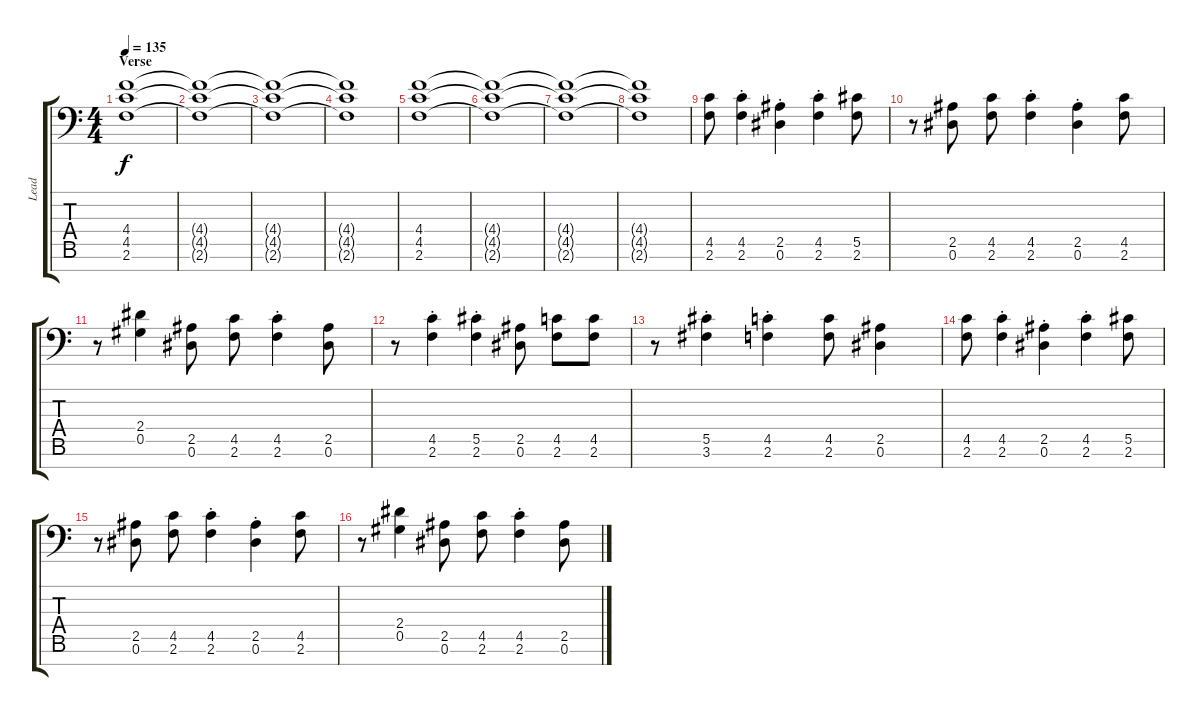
\track ("Lead" "Lead") {instrument distortionguitar}
\staff {score tabs}
\tuning (Eb4 Bb3 Gb3 Db3 Ab2 Eb2 Bb1) {hide}
\ts (4 4)
\section ("" "Verse")
\tempo 135
\clef f4
\ks c
(4.4 4.5 2.6).1{dy f} |
(4.4{t} 4.5{t} 2.6{t}).1 |
(4.4{t} 4.5{t} 2.6{t}).1 |
(4.4{t} 4.5{t} 2.6{t}).1 |
(4.4 4.5 2.6).1 |
(4.4{t} 4.5{t} 2.6{t}).1 |
(4.4{t} 4.5{t} 2.6{t}).1 |
(4.4{t} 4.5{t} 2.6{t}).1 |
(4.5 2.6).8 (4.5{st} 2.6{st}).4 (2.5{st} 0.6{st}).4 (4.5{st} 2.6{st}).4 (5.5 2.6).8 |
r.8 (2.5 0.6).8 (4.5 2.6).8 (4.5{st} 2.6{st}).4 (2.5{st} 0.6{st}).4 (4.5 2.6).8 |
r.8 (2.4 0.5).4 (2.5 0.6).8 (4.5 2.6).8 (4.5{st} 2.6{st}).4 (2.5 0.6).8 |
r.8 (4.5{st} 2.6{st}).4 (5.5{st} 2.6{st}).4 (2.5 0.6).8 (4.5 2.6).8 (4.5 2.6).8 |
r.8 (5.5{st} 3.6{st}).4 (4.5{st} 2.6{st}).4 (4.5 2.6).8 (2.5 0.6).4 |
(4.5 2.6).8 (4.5{st} 2.6{st}).4 (2.5{st} 0.6{st}).4 (4.5{st} 2.6{st}).4 (5.5 2.6).8 |
r.8 (2.5 0.6).8 (4.5 2.6).8 (4.5{st} 2.6{st}).4 (2.5{st} 0.6{st}).4 (4.5 2.6).8 |
r.8 (2.4 0.5).4 (2.5 0.6).8 (4.5 2.6).8 (4.5{st} 2.6{st}).4 (2.5 0.6).8
